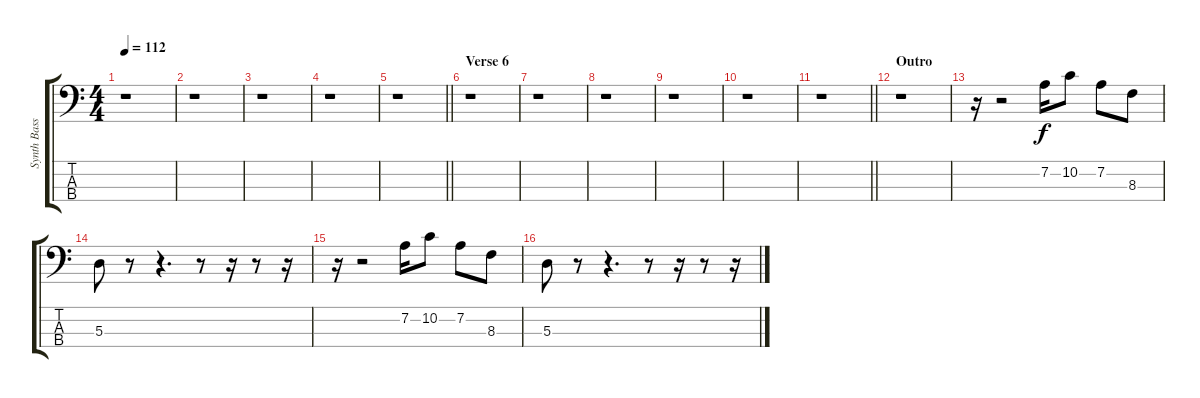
\track ("Synth Bass" "Synth Bass") {instrument synthbass1}
\staff {score tabs}
\tuning (G2 D2 A1 E1) {hide}
\ts (4 4)
\tempo 112
\clef f4
\ks c
r.1{dy f} |
r.1 |
r.1 |
r.1 |
\barLineRight lightlight
r.1 |
\section ("" "Verse 6")
r.1 |
r.1 |
r.1 |
r.1 |
r.1 |
\barLineRight lightlight
r.1 |
\section ("" "Outro")
r.1 |
r.16 r.2 7.2.16 10.2.8 7.2.8 8.3.8 |
5.3.8 r.8 r.4{d} r.8 r.16 r.8 r.16 |
r.16 r.2 7.2.16 10.2.8 7.2.8 8.3.8 |
5.3.8 r.8 r.4{d} r.8 r.16 r.8 r.16
